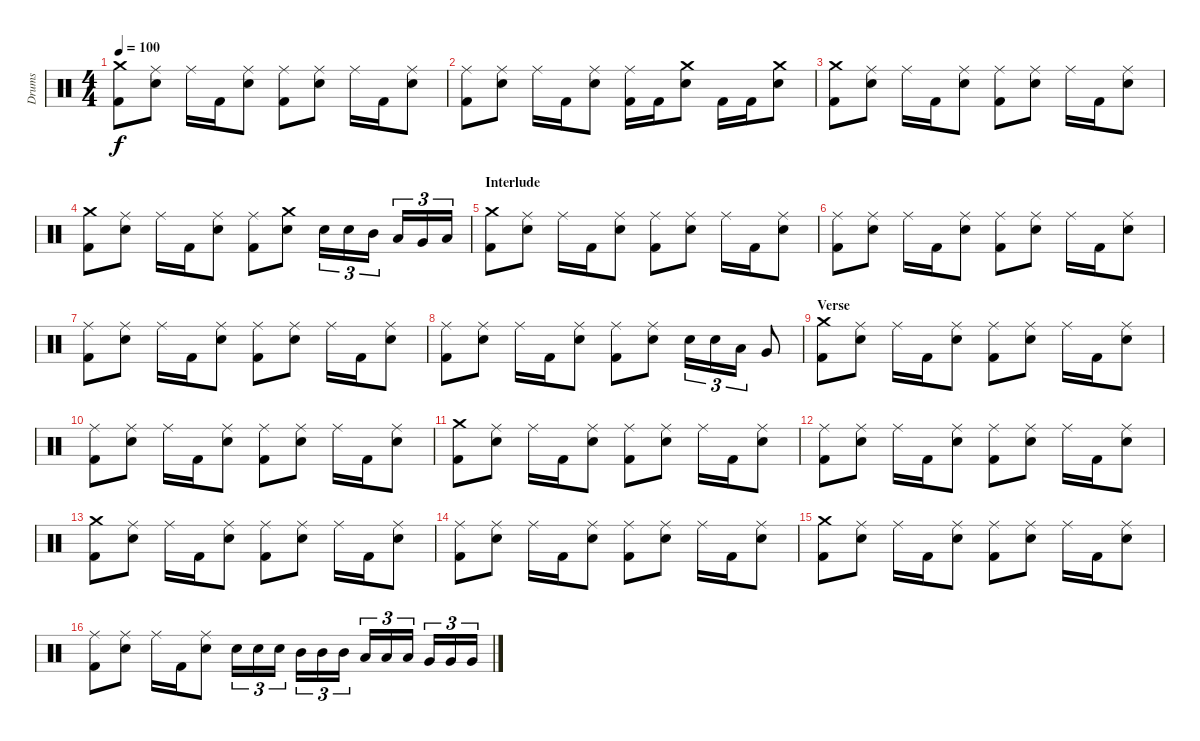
\track ("Drums" "Drums") {instrument percussion}
\staff {score}
\articulation defaults
\ts (4 4)
\tempo 100
\clef neutral
\ks c
("Crash medium (hit)" "Kick (hit) 2").8{dy f} ("Ride (middle)" "Electric Snare (hit)").8 "Ride (middle)".16 "Kick (hit) 2".16 ("Ride (middle)" "Electric Snare (hit)").8 ("Ride (middle)" "Kick (hit) 2").8 ("Ride (middle)" "Electric Snare (hit)").8 "Ride (middle)".16 "Kick (hit) 2".16 ("Ride (middle)" "Electric Snare (hit)").8 |
("Ride (middle)" "Kick (hit) 2").8 ("Ride (middle)" "Electric Snare (hit)").8 "Ride (middle)".16 "Kick (hit) 2".16 ("Ride (middle)" "Electric Snare (hit)").8 ("Ride (middle)" "Kick (hit) 2").16 "Kick (hit) 2".16 ("Crash medium (hit)" "Electric Snare (hit)").8 "Kick (hit) 2".16 "Kick (hit) 2".16 ("Crash medium (hit)" "Electric Snare (hit)").8 |
("Crash medium (hit)" "Kick (hit) 2").8 ("Ride (middle)" "Electric Snare (hit)").8 "Ride (middle)".16 "Kick (hit) 2".16 ("Ride (middle)" "Electric Snare (hit)").8 ("Ride (middle)" "Kick (hit) 2").8 ("Ride (middle)" "Electric Snare (hit)").8 "Ride (middle)".16 "Kick (hit) 2".16 ("Ride (middle)" "Electric Snare (hit)").8 |
("Crash medium (hit)" "Kick (hit) 2").8 ("Ride (middle)" "Electric Snare (hit)").8 "Ride (middle)".16 "Kick (hit) 2".16 ("Ride (middle)" "Electric Snare (hit)").8 ("Ride (middle)" "Kick (hit) 2").8 ("Crash medium (hit)" "Electric Snare (hit)").8 "Electric Snare (hit)".16{tu (3 2)} "Electric Snare (hit)".16{tu (3 2)} "Mid Tom (hit)".16{tu (3 2)} "Low Tom (hit)".16{tu (3 2)} "Very Low Tom (hit)".16{tu (3 2)} "Low Floor Tom (hit)".16{tu (3 2)} |
\section ("" "Interlude")
("Crash medium (hit)" "Kick (hit) 2").8 ("Ride (middle)" "Electric Snare (hit)").8 "Ride (middle)".16 "Kick (hit) 2".16 ("Ride (middle)" "Electric Snare (hit)").8 ("Ride (middle)" "Kick (hit) 2").8 ("Ride (middle)" "Electric Snare (hit)").8 "Ride (middle)".16 "Kick (hit) 2".16 ("Ride (middle)" "Electric Snare (hit)").8 |
("Ride (middle)" "Kick (hit) 2").8 ("Ride (middle)" "Electric Snare (hit)").8 "Ride (middle)".16 "Kick (hit) 2".16 ("Ride (middle)" "Electric Snare (hit)").8 ("Ride (middle)" "Kick (hit) 2").8 ("Ride (middle)" "Electric Snare (hit)").8 "Ride (middle)".16 "Kick (hit) 2".16 ("Ride (middle)" "Electric Snare (hit)").8 |
("Ride (middle)" "Kick (hit) 2").8 ("Ride (middle)" "Electric Snare (hit)").8 "Ride (middle)".16 "Kick (hit) 2".16 ("Ride (middle)" "Electric Snare (hit)").8 ("Ride (middle)" "Kick (hit) 2").8 ("Ride (middle)" "Electric Snare (hit)").8 "Ride (middle)".16 "Kick (hit) 2".16 ("Ride (middle)" "Electric Snare (hit)").8 |
("Ride (middle)" "Kick (hit) 2").8 ("Ride (middle)" "Electric Snare (hit)").8 "Ride (middle)".16 "Kick (hit) 2".16 ("Ride (middle)" "Electric Snare (hit)").8 ("Ride (middle)" "Kick (hit) 2").8 ("Ride (middle)" "Electric Snare (hit)").8 "Electric Snare (hit)".16{tu (3 2)} "Electric Snare (hit)".16{tu (3 2)} "Low Tom (hit)".16{tu (3 2)} "Very Low Tom (hit)".8 |
\section ("" "Verse")
("Crash medium (hit)" "Kick (hit) 2").8 ("Ride (middle)" "Electric Snare (hit)").8 "Ride (middle)".16 "Kick (hit) 2".16 ("Ride (middle)" "Electric Snare (hit)").8 ("Ride (middle)" "Kick (hit) 2").8 ("Ride (middle)" "Electric Snare (hit)").8 "Ride (middle)".16 "Kick (hit) 2".16 ("Ride (middle)" "Electric Snare (hit)").8 |
("Ride (middle)" "Kick (hit) 2").8 ("Ride (middle)" "Electric Snare (hit)").8 "Ride (middle)".16 "Kick (hit) 2".16 ("Ride (middle)" "Electric Snare (hit)").8 ("Ride (middle)" "Kick (hit) 2").8 ("Ride (middle)" "Electric Snare (hit)").8 "Ride (middle)".16 "Kick (hit) 2".16 ("Ride (middle)" "Electric Snare (hit)").8 |
("Crash medium (hit)" "Kick (hit) 2").8 ("Ride (middle)" "Electric Snare (hit)").8 "Ride (middle)".16 "Kick (hit) 2".16 ("Ride (middle)" "Electric Snare (hit)").8 ("Ride (middle)" "Kick (hit) 2").8 ("Ride (middle)" "Electric Snare (hit)").8 "Ride (middle)".16 "Kick (hit) 2".16 ("Ride (middle)" "Electric Snare (hit)").8 |
("Ride (middle)" "Kick (hit) 2").8 ("Ride (middle)" "Electric Snare (hit)").8 "Ride (middle)".16 "Kick (hit) 2".16 ("Ride (middle)" "Electric Snare (hit)").8 ("Ride (middle)" "Kick (hit) 2").8 ("Ride (middle)" "Electric Snare (hit)").8 "Ride (middle)".16 "Kick (hit) 2".16 ("Ride (middle)" "Electric Snare (hit)").8 |
("Crash medium (hit)" "Kick (hit) 2").8 ("Ride (middle)" "Electric Snare (hit)").8 "Ride (middle)".16 "Kick (hit) 2".16 ("Ride (middle)" "Electric Snare (hit)").8 ("Ride (middle)" "Kick (hit) 2").8 ("Ride (middle)" "Electric Snare (hit)").8 "Ride (middle)".16 "Kick (hit) 2".16 ("Ride (middle)" "Electric Snare (hit)").8 |
("Ride (middle)" "Kick (hit) 2").8 ("Ride (middle)" "Electric Snare (hit)").8 "Ride (middle)".16 "Kick (hit) 2".16 ("Ride (middle)" "Electric Snare (hit)").8 ("Ride (middle)" "Kick (hit) 2").8 ("Ride (middle)" "Electric Snare (hit)").8 "Ride (middle)".16 "Kick (hit) 2".16 ("Ride (middle)" "Electric Snare (hit)").8 |
("Crash medium (hit)" "Kick (hit) 2").8 ("Ride (middle)" "Electric Snare (hit)").8 "Ride (middle)".16 "Kick (hit) 2".16 ("Ride (middle)" "Electric Snare (hit)").8 ("Ride (middle)" "Kick (hit) 2").8 ("Ride (middle)" "Electric Snare (hit)").8 "Ride (middle)".16 "Kick (hit) 2".16 ("Ride (middle)" "Electric Snare (hit)").8 |
("Ride (middle)" "Kick (hit) 2").8 ("Ride (middle)" "Electric Snare (hit)").8 "Ride (middle)".16 "Kick (hit) 2".16 ("Ride (middle)" "Electric Snare (hit)").8 "Electric Snare (hit)".16{tu (3 2)} "Electric Snare (hit)".16{tu (3 2)} "Electric Snare (hit)".16{tu (3 2)} "Mid Tom (hit)".16{tu (3 2)} "Mid Tom (hit)".16{tu (3 2)} "Mid Tom (hit)".16{tu (3 2)} "Low Tom (hit)".16{tu (3 2)} "Low Tom (hit)".16{tu (3 2)} "Low Tom (hit)".16{tu (3 2)} "Very Low Tom (hit)".16{tu (3 2)} "Very Low Tom (hit)".16{tu (3 2)} "Very Low Tom (hit)".16{tu (3 2)}
